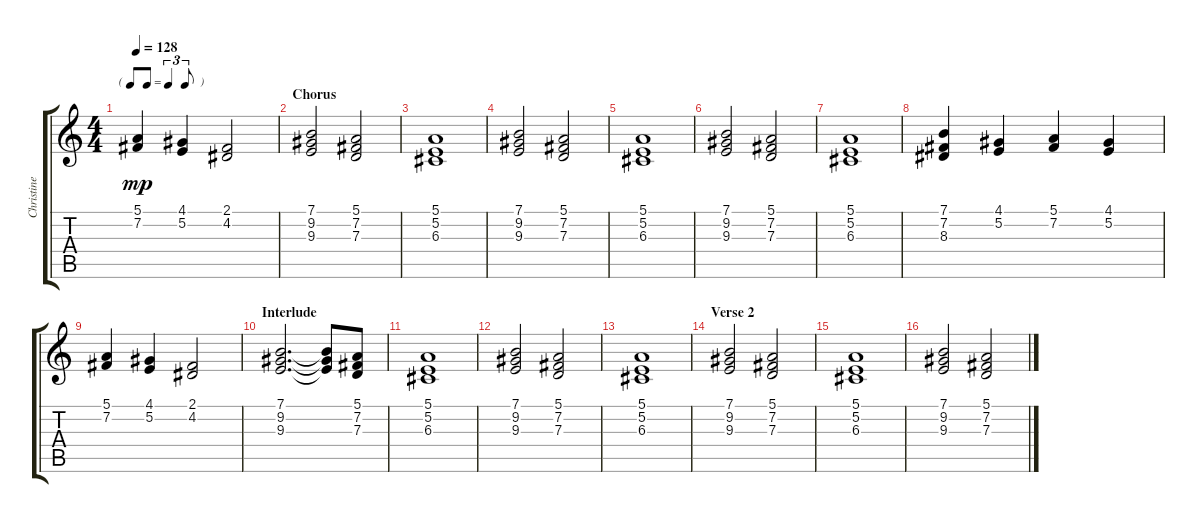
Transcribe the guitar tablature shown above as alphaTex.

\track ("Christine McVie - Vox Continental" "Christine ") {instrument drawbarorgan}
\staff {score tabs}
\tuning (E4 B3 G3 D3 A2 E2) {hide}
\ts (4 4)
\tf triplet8th
\tempo 128
\clef g2
\ks c
(5.1 7.2).4{dy mp} (4.1 5.2).4 (2.1 4.2).2 |
\section ("" "Chorus")
(7.1 9.2 9.3).2 (5.1 7.2 7.3).2 |
(5.1 5.2 6.3).1 |
(7.1 9.2 9.3).2 (5.1 7.2 7.3).2 |
(5.1 5.2 6.3).1 |
(7.1 9.2 9.3).2 (5.1 7.2 7.3).2 |
(5.1 5.2 6.3).1 |
(7.1 7.2 8.3).4 (4.1 5.2).4 (5.1 7.2).4 (4.1 5.2).4 |
(5.1 7.2).4 (4.1 5.2).4 (2.1 4.2).2 |
\section ("" "Interlude")
(7.1 9.2 9.3).2{d} (7.1{t} 9.2{t} 9.3{t}).8 (5.1 7.2 7.3).8 |
(5.1 5.2 6.3).1 |
(7.1 9.2 9.3).2 (5.1 7.2 7.3).2 |
(5.1 5.2 6.3).1 |
\section ("" "Verse 2")
(7.1 9.2 9.3).2 (5.1 7.2 7.3).2 |
(5.1 5.2 6.3).1 |
(7.1 9.2 9.3).2 (5.1 7.2 7.3).2
